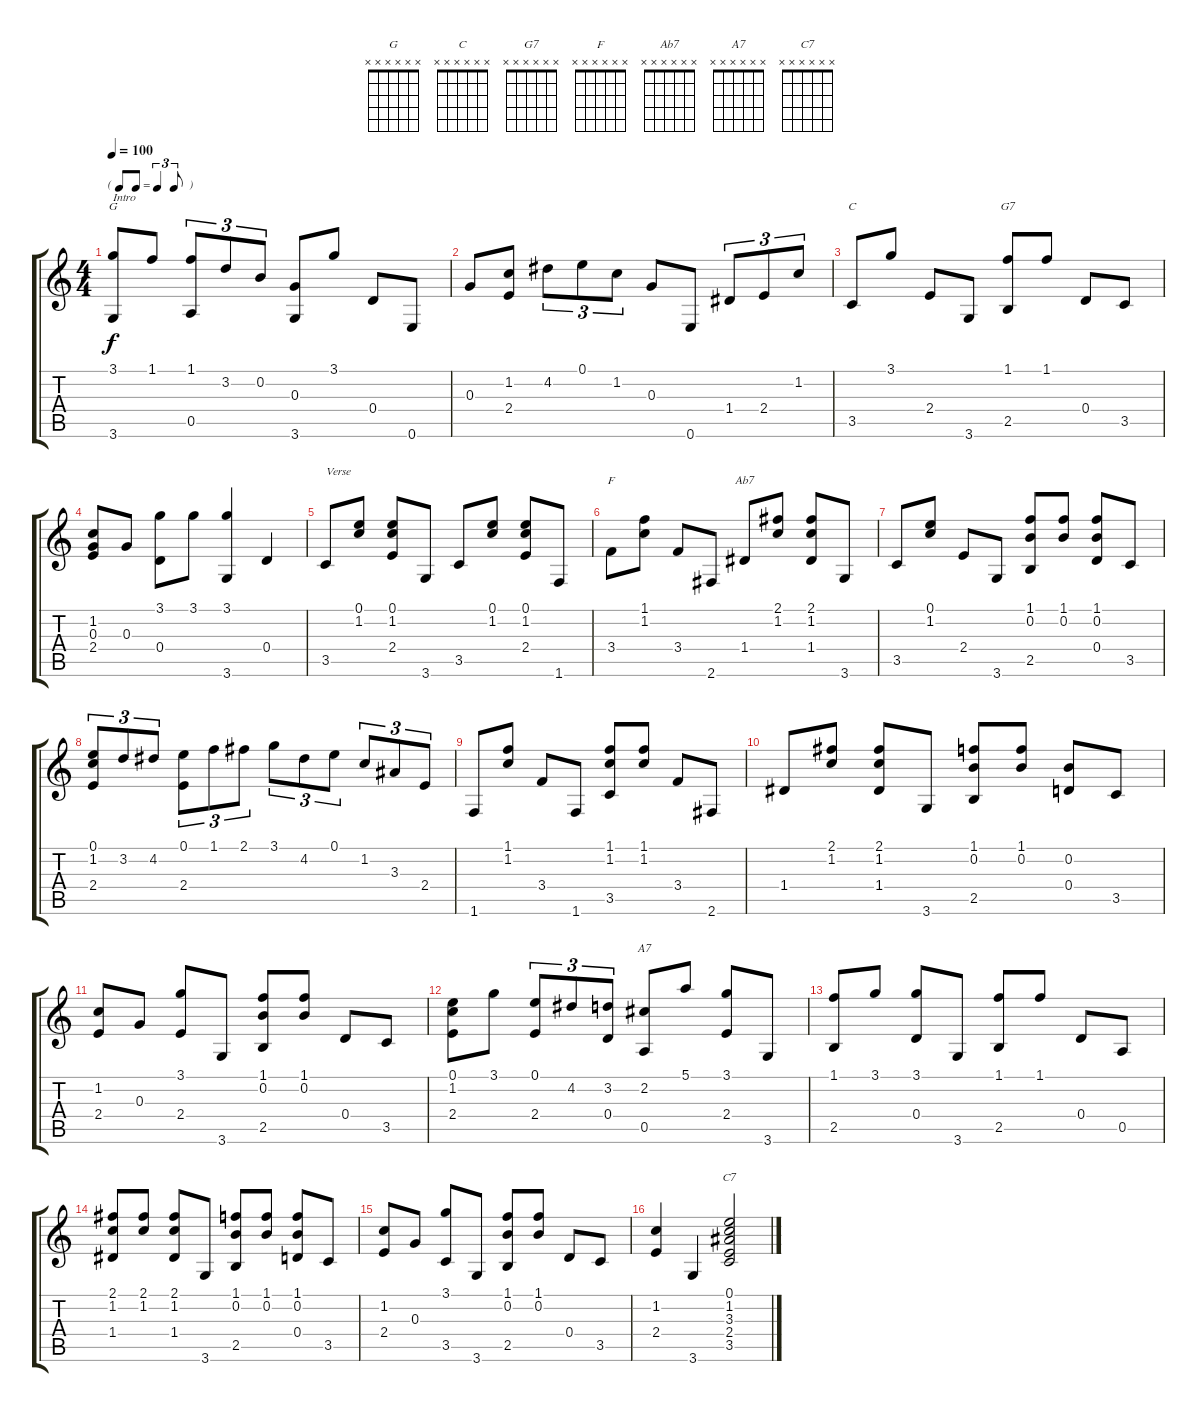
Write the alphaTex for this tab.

\track "" {instrument acousticguitarsteel}
\staff {score tabs}
\tuning (E4 B3 G3 D3 A2 E2) {hide}
\chord ("G" x x x x x x) {firstfret 0}
\chord ("C" x x x x x x) {firstfret 0}
\chord ("G7" x x x x x x) {firstfret 0}
\chord ("F" x x x x x x) {firstfret 0}
\chord ("Ab7" x x x x x x) {firstfret 0}
\chord ("A7" x x x x x x) {firstfret 0}
\chord ("C7" x x x x x x) {firstfret 0}
\ts (4 4)
\tf triplet8th
\tempo 100
\clef g2
\ks c
(3.1 3.6).8{ch "G" txt "Intro" dy f instrument acousticguitarsteel} 1.1.8 (1.1 0.5).8{tu (3 2)} 3.2.8{tu (3 2)} 0.2.8{tu (3 2)} (0.3 3.6).8 3.1.8 0.4.8 0.6.8 |
0.3.8 (1.2 2.4).8 4.2.8{tu (3 2)} 0.1.8{tu (3 2)} 1.2.8{tu (3 2)} 0.3.8 0.6.8 1.4.8{tu (3 2)} 2.4.8{tu (3 2)} 1.2.8{tu (3 2)} |
3.5.8{ch "C"} 3.1.8 2.4.8 3.6.8 (1.1 2.5).8{ch "G7"} 1.1.8 0.4.8 3.5.8 |
(1.2 0.3 2.4).8 0.3.8 (3.1 0.4).8 3.1.8 (3.1 3.6).4 0.4.4 |
3.5.8{txt "Verse"} (0.1 1.2).8 (0.1 1.2 2.4).8 3.6.8 3.5.8 (0.1 1.2).8 (0.1 1.2 2.4).8 1.6.8 |
3.4.8{ch "F"} (1.1 1.2).8 3.4.8 2.6.8 1.4.8{ch "Ab7"} (2.1 1.2).8 (2.1 1.2 1.4).8 3.6.8 |
3.5.8 (0.1 1.2).8 2.4.8 3.6.8 (1.1 0.2 2.5).8 (1.1 0.2).8 (1.1 0.2 0.4).8 3.5.8 |
(0.1 1.2 2.4).8{tu (3 2)} 3.2.8{tu (3 2)} 4.2.8{tu (3 2)} (0.1 2.4).8{tu (3 2)} 1.1.8{tu (3 2)} 2.1.8{tu (3 2)} 3.1.8{tu (3 2)} 4.2.8{tu (3 2)} 0.1.8{tu (3 2)} 1.2.8{tu (3 2)} 3.3.8{tu (3 2)} 2.4.8{tu (3 2)} |
1.6.8 (1.1 1.2).8 3.4.8 1.6.8 (1.1 1.2 3.5).8 (1.1 1.2).8 3.4.8 2.6.8 |
1.4.8 (2.1 1.2).8 (2.1 1.2 1.4).8 3.6.8 (1.1 0.2 2.5).8 (1.1 0.2).8 (0.2 0.4).8 3.5.8 |
(1.2 2.4).8 0.3.8 (3.1 2.4).8 3.6.8 (1.1 0.2 2.5).8 (1.1 0.2).8 0.4.8 3.5.8 |
(0.1 1.2 2.4).8 3.1.8 (0.1 2.4).8{tu (3 2)} 4.2.8{tu (3 2)} (3.2 0.4).8{tu (3 2)} (2.2 0.5).8{ch "A7"} 5.1.8 (3.1 2.4).8 3.6.8 |
(1.1 2.5).8 3.1.8 (3.1 0.4).8 3.6.8 (1.1 2.5).8 1.1.8 0.4.8 0.5.8 |
(2.1 1.2 1.4).8 (2.1 1.2).8 (2.1 1.2 1.4).8 3.6.8 (1.1 0.2 2.5).8 (1.1 0.2).8 (1.1 0.2 0.4).8 3.5.8 |
(1.2 2.4).8 0.3.8 (3.1 3.5).8 3.6.8 (1.1 0.2 2.5).8 (1.1 0.2).8 0.4.8 3.5.8 |
(1.2 2.4).4 3.6.4 (0.1 1.2 3.3 2.4 3.5).2{ch "C7"}
